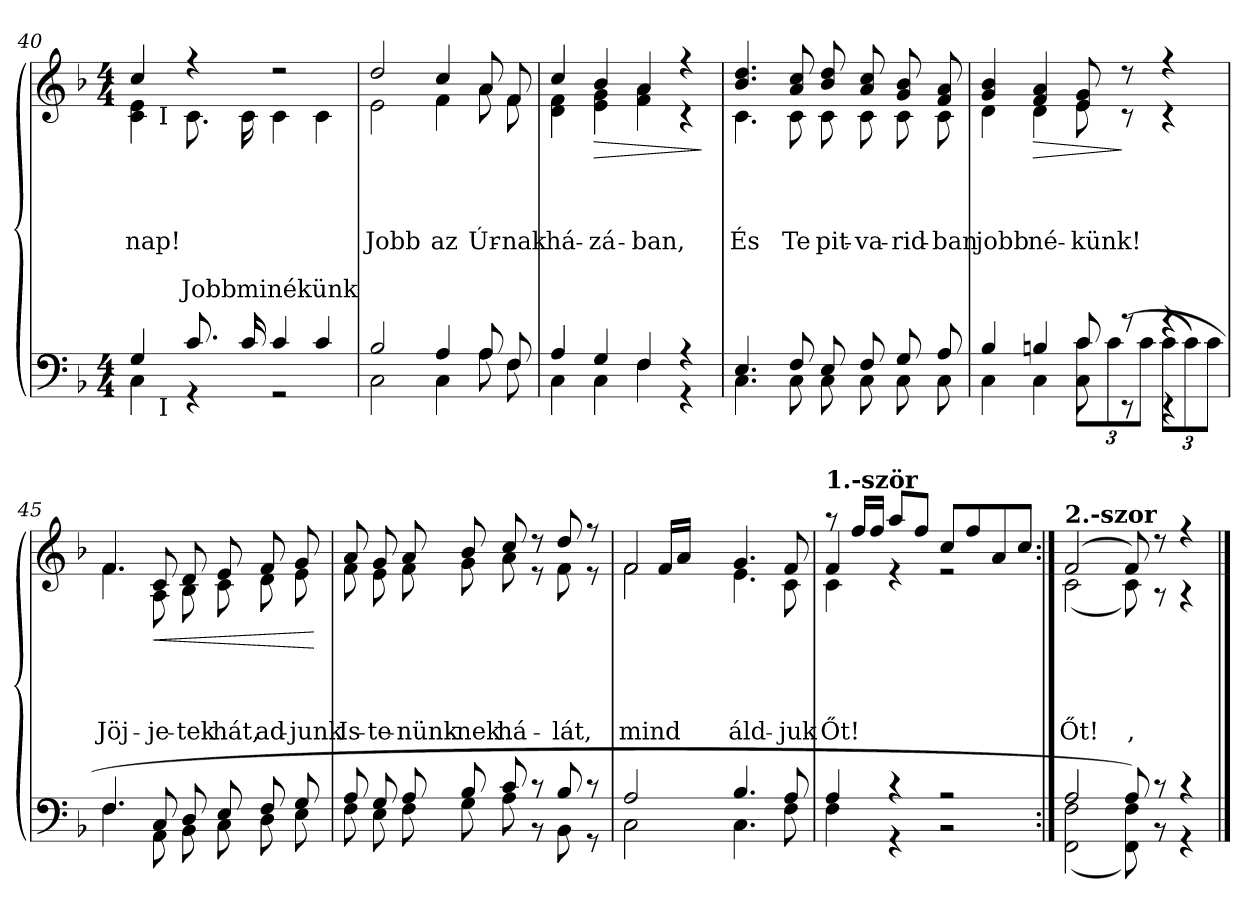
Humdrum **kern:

**kern	**kern	**text	**text	**text	**text	**text	**text	**dynam
*part2	*part1	*part1	*part1	*part1	*part1	*part1	*part1	*part1
*staff2	*staff1	*staff1	*staff1	*staff1	*staff1	*staff1	*staff1	*staff1
*clefF4	*clefG2	*	*	*	*	*	*	*
*k[b-]	*k[b-]	*	*	*	*	*	*	*
*F:	*F:	*	*	*	*	*	*	*
*M4/4	*M4/4	*	*	*	*	*	*	*
=40	=40	=40	=40	=40	=40	=40	=40	=40
*^	*	*	*	*	*	*	*	*
!	!	!	!	!	!	!LO:LY:b	!	!	!
*	*^	*^	*	*	*	*	*	*	*
*	*	*	*	*^	*	*	*	*	*	*	*
4G/	4C\	8ryy	4cc/	4c!\ 4e\	8ryy	.	.	.	nap!	.	.	.
!	!	!	!	!	!LO:TX:b:t=I	!	!	!	!	!	!	!
!	!	!LO:TX:b:t=I	!	!	!	!	!	!	!	!	!	!
.	.	2..ryy	.	.	2..ryy	.	.	.	.	.	.	.
!	!	!	!	!	!	!	!	!	!	!	!LO:LY:b	!
8.c/	4rGG	.	4ree	8.c\	.	.	.	.	.	.	Jobb	.
!	!	!	!	!	!	!	!	!	!	!	!LO:LY:b	!
16c/	.	.	.	16c\	.	.	.	.	.	.	minékünk	.
4c/	2rGG	.	2rdd	4c\	.	.	.	.	.	.	.	.
4c/	.	.	.	4c\	.	.	.	.	.	.	.	.
*	*v	*v	*	*	*	*	*	*	*	*	*	*
*	*	*v	*v	*v	*	*	*	*	*	*	*
!!LO:PB:g=z
=41	=41	=41	=41	=41	=41	=41	=41	=41	=41
*	*^	*^	*	*	*	*	*	*	*
*	*	*	*	*^	*	*	*	*	*	*	*
!	!	!	!	!	!	!	!	!	!LO:LY:b	!	!	!
*	*v	*v	*	*	*	*	*	*	*	*	*	*
*	*	*	*v	*v	*	*	*	*	*	*	*
2B-/	2C\	2dd/	2e\	.	.	.	Jobb	.	.	.
!	!	!	!	!	!	!	!LO:LY:b	!	!	!
4A/	4C\	4cc/	4f\	.	.	.	az	.	.	.
!	!	!	!	!	!	!	!LO:LY:b	!	!	!
8A/	8A\	8a/	8a\	.	.	.	Úr-	.	.	.
!	!	!	!	!	!	!	!LO:LY:b	!	!	!
8F/	8F\	8f/	8f\	.	.	.	-nak	.	.	.
=42	=42	=42	=42	=42	=42	=42	=42	=42	=42	=42
!	!	!	!	!	!	!	!LO:LY:b	!	!	!
4A/	4C\	4cc/	4d\ 4f!\	.	.	.	há-	.	.	.
!	!	!	!	!	!	!	!LO:LY:b	!	!	!LO:HP:b
4G/	4C\	4b-/	4e\ 4g!\	.	.	.	-zá-	.	.	>
!	!	!	!	!	!	!	!LO:LY:b	!	!	!
4F/	4F\	4a/	4f\ 4a!\	.	.	.	-ban,	.	.	.
4r	4r	4r	4r	.	.	.	.	.	.	.
*v	*v	*	*	*	*	*	*	*	*	*
*	*v	*v	*	*	*	*	*	*	*
.	.	.	.	.	.	.	.	]
=43	=43	=43	=43	=43	=43	=43	=43	=43
*^	*	*	*	*	*	*	*	*
!	!	!	!	!	!	!LO:LY:b	!	!	!
*	*	*^	*	*	*	*	*	*	*
4.E/	4.C\	4.b-/ 4.dd/	4.c\	.	.	.	És	.	.	.
!	!	!	!	!	!	!	!LO:LY:b	!	!	!
8F/	8C\	8a/ 8cc/	8c\	.	.	.	Te	.	.	.
!	!	!	!	!	!	!	!LO:LY:b	!	!	!
8E/	8C\	8b-/ 8dd/	8c!\	.	.	.	pit-	.	.	.
!	!	!	!	!	!	!	!LO:LY:b	!	!	!
8F/	8C\	8a/ 8cc/	8c\	.	.	.	-va-	.	.	.
!	!	!	!	!	!	!	!LO:LY:b	!	!	!
8G/	8C\	8g/ 8b-/	8c!\	.	.	.	-rid-	.	.	.
!	!	!	!	!	!	!	!LO:LY:b	!	!	!
8A/	8C\	8f/ 8a/	8c\	.	.	.	-ban	.	.	.
=44	=44	=44	=44	=44	=44	=44	=44	=44	=44	=44
*	*^	*	*	*	*	*	*	*	*	*
!	!	!	!	!	!	!	!	!LO:LY:b	!	!	!
4B-/	4C\	2ryy	4g/ 4b-/	4d\	.	.	.	jobb	.	.	.
!	!	!	!	!	!	!	!	!LO:LY:b	!	!	!LO:HP:b
4Bn/	4C\	.	4f/ 4a/	4d\	.	.	.	né-	.	.	>
*	*	*Xbrackettup	*	*	*	*	*	*	*	*	*
!	!	!	!	!	!	!	!	!LO:LY:b	!	!	!
8c/	8C\	12c!\L	8e/ 8g/	8e\	.	.	.	-künk!	.	.	.
.	.	12c!\	.	.	.	.	.	.	.	.	.
(>8rf	8rEE	.	8r	8r	.	.	.	.	.	.	]
.	.	12c!\J	.	.	.	.	.	.	.	.	.
(<4rg	4rDD	12c!\L	4r	4r	.	.	.	.	.	.	.
.	.	12c!\)	.	.	.	.	.	.	.	.	.
.	.	12c!\J	.	.	.	.	.	.	.	.	.
*	*v	*v	*	*	*	*	*	*	*	*	*
!!LO:LB:g=z	!!
=45	=45	=45	=45	=45	=45	=45	=45	=45	=45	=45
*	*^	*	*	*	*	*	*	*	*	*
!	!	!	!	!	!	!	!	!LO:LY:b	!	!	!
*	*v	*v	*	*	*	*	*	*	*	*	*
4.F/	4.F\	4.f/	4.f\	.	.	.	Jöj-	.	.	.
!	!	!	!	!	!	!	!LO:LY:b	!	!	!LO:HP:b
8C/	8AA\	8c/	8A\	.	.	.	-je-	.	.	<
!	!	!	!	!	!	!	!LO:LY:b	!	!	!
8D/	8BB-\	8d/	8B-\	.	.	.	-tek	.	.	.
!	!	!	!	!	!	!	!LO:LY:b	!	!	!
8E/	8C\	8e/	8c\	.	.	.	hát,	.	.	.
!	!	!	!	!	!	!	!LO:LY:b	!	!	!
8F/	8D\	8f/	8d\	.	.	.	ad-	.	.	.
!	!	!	!	!	!	!	!LO:LY:b	!	!	!
8G/	8E\	8g/	8e\	.	.	.	-junk	.	.	.
*v	*v	*	*	*	*	*	*	*	*	*
*	*v	*v	*	*	*	*	*	*	*
.	.	.	.	.	.	.	.	[
=46	=46	=46	=46	=46	=46	=46	=46	=46
*^	*	*	*	*	*	*	*	*
!	!	!	!	!	!	!LO:LY:b	!	!	!
*	*	*^	*	*	*	*	*	*	*
8A/	8F\	8a/	8f\	.	.	.	Is-	.	.	.
!	!	!	!	!	!	!	!LO:LY:b	!	!	!
8G/	8E\	8g/	8e\	.	.	.	-te-	.	.	.
!	!	!	!	!	!	!	!LO:LY:b	!	!	!
8A/	8F\	8a/	8f\	.	.	.	-nünk-	.	.	.
!	!	!	!	!	!	!	!LO:LY:b	!	!	!
8B-/	8G\	8b-/	8g\	.	.	.	-nek	.	.	.
!	!	!	!	!	!	!	!LO:LY:b	!	!	!
8c/	8A\	8cc/	8a\	.	.	.	há-	.	.	.
8r	8r	8r	8r	.	.	.	.	.	.	.
!	!	!	!	!	!	!	!LO:LY:b	!	!	!
8B-/	8BB-\	8dd/	8f\	.	.	.	-lát,	.	.	.
8r	8r	8r	8r	.	.	.	.	.	.	.
*	*	*v	*v	*	*	*	*	*	*	*
=47	=47	=47	=47	=47	=47	=47	=47	=47	=47
*	*	*^	*	*	*	*	*	*	*
!	!	!	!	!	!	!	!LO:LY:b	!	!	!
*	*	*	*^	*	*	*	*	*	*	*
2A/	2C\	2f/	2f\	16ryy	.	.	.	mind	.	.	.
.	.	.	.	16ryy	.	.	.	.	.	.	.
.	.	.	.	16f!/LL	.	.	.	.	.	.	.
.	.	.	.	16a/JJ	.	.	.	.	.	.	.
.	.	.	.	2.ryy	.	.	.	.	.	.	.
!	!	!	!	!	!	!	!	!LO:LY:b	!	!	!
4.B-/	4.C\	4.g/	4.e\	.	.	.	.	áld-	.	.	.
!	!	!	!	!	!	!	!	!LO:LY:b	!	!	!
8A/	8F\	8f/	8c\	.	.	.	.	-juk	.	.	.
=48	=48	=48	=48	=48	=48	=48	=48	=48	=48	=48	=48
!	!	!LO:TX:a:B:t=1.-ször	!	!	!	!	!	!	!	!	!
!	!	!	!	!	!	!	!	!LO:LY:b	!	!	!
4A/	4F\	4f/	4c\	8raa	.	.	.	Őt!	.	.	.
.	.	.	.	16ff!/LL	.	.	.	.	.	.	.
.	.	.	.	16ff!/JJ	.	.	.	.	.	.	.
4r	4r	4ryy	4re	8aa!/L	.	.	.	.	.	.	.
.	.	.	.	8ff!/J	.	.	.	.	.	.	.
2r	2r	2re	2ryy	8cc!/L	.	.	.	.	.	.	.
.	.	.	.	8ff!/	.	.	.	.	.	.	.
.	.	.	.	8a!/	.	.	.	.	.	.	.
.	.	.	.	8cc!/J	.	.	.	.	.	.	.
*	*	*v	*v	*v	*	*	*	*	*	*	*
=49:|!	=49:|!	=49:|!	=49:|!	=49:|!	=49:|!	=49:|!	=49:|!	=49:|!	=49:|!
*	*	*^	*	*	*	*	*	*	*
*	*	*	*^	*	*	*	*	*	*	*
!	!	!LO:TX:a:B:t=2.-szor	!	!	!	!	!	!	!	!	!
!	!	!	!	!	!	!	!	!LO:LY:b	!	!	!
*	*	*	*v	*v	*	*	*	*	*	*	*
2A/	(2FF\ 2F\	(>2f/	(<2c\	.	.	.	Őt!	.	.	.
!	!	!	!	!	!	!	!LO:LY:b	!	!	!
8A/)	8FF\ 8F\)	8f/)	8c\)	.	.	.	,	.	.	.
8r	8r	8r	8r	.	.	.	.	.	.	.
4r	4r	4r	4r	.	.	.	.	.	.	.
*v	*v	*	*	*	*	*	*	*	*	*
*	*v	*v	*	*	*	*	*	*	*
==	==	==	==	==	==	==	==	==
*-	*-	*-	*-	*-	*-	*-	*-	*-
